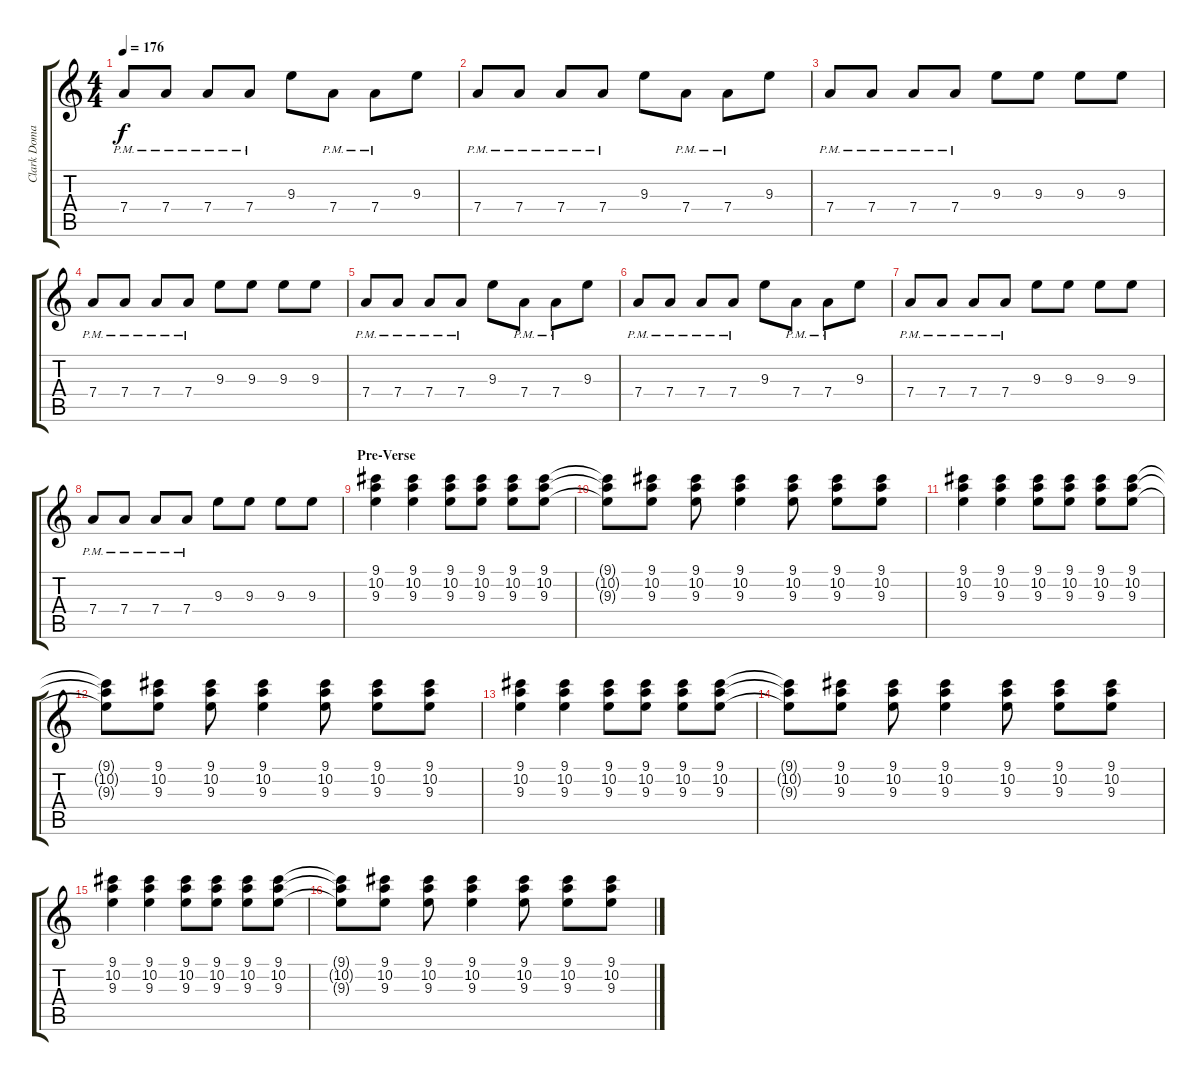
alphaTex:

\track ("Clark Domae" "Clark Doma") {instrument distortionguitar}
\staff {score tabs}
\tuning (E4 B3 G3 D3 A2 E2) {hide}
\ts (4 4)
\tempo 176
\clef g2
\ks c
7.4{pm}.8{dy f} 7.4{pm}.8 7.4{pm}.8 7.4{pm}.8 9.3.8 7.4{pm}.8 7.4{pm}.8 9.3.8 |
7.4{pm}.8 7.4{pm}.8 7.4{pm}.8 7.4{pm}.8 9.3.8 7.4{pm}.8 7.4{pm}.8 9.3.8 |
7.4{pm}.8 7.4{pm}.8 7.4{pm}.8 7.4{pm}.8 9.3.8 9.3.8 9.3.8 9.3.8 |
7.4{pm}.8 7.4{pm}.8 7.4{pm}.8 7.4{pm}.8 9.3.8 9.3.8 9.3.8 9.3.8 |
7.4{pm}.8 7.4{pm}.8 7.4{pm}.8 7.4{pm}.8 9.3.8 7.4{pm}.8 7.4{pm}.8 9.3.8 |
7.4{pm}.8 7.4{pm}.8 7.4{pm}.8 7.4{pm}.8 9.3.8 7.4{pm}.8 7.4{pm}.8 9.3.8 |
7.4{pm}.8 7.4{pm}.8 7.4{pm}.8 7.4{pm}.8 9.3.8 9.3.8 9.3.8 9.3.8 |
7.4{pm}.8 7.4{pm}.8 7.4{pm}.8 7.4{pm}.8 9.3.8 9.3.8 9.3.8 9.3.8 |
\section ("" "Pre-Verse")
(9.1 10.2 9.3).4{volume 6} (9.1 10.2 9.3).4 (9.1 10.2 9.3).8 (9.1 10.2 9.3).8 (9.1 10.2 9.3).8 (9.1 10.2 9.3).8 |
(9.1{t} 10.2{t} 9.3{t}).8 (9.1 10.2 9.3).8 (9.1 10.2 9.3).8 (9.1 10.2 9.3).4 (9.1 10.2 9.3).8 (9.1 10.2 9.3).8 (9.1 10.2 9.3).8 |
(9.1 10.2 9.3).4 (9.1 10.2 9.3).4 (9.1 10.2 9.3).8 (9.1 10.2 9.3).8 (9.1 10.2 9.3).8 (9.1 10.2 9.3).8 |
(9.1{t} 10.2{t} 9.3{t}).8 (9.1 10.2 9.3).8 (9.1 10.2 9.3).8 (9.1 10.2 9.3).4 (9.1 10.2 9.3).8 (9.1 10.2 9.3).8 (9.1 10.2 9.3).8 |
(9.1 10.2 9.3).4 (9.1 10.2 9.3).4 (9.1 10.2 9.3).8 (9.1 10.2 9.3).8 (9.1 10.2 9.3).8 (9.1 10.2 9.3).8 |
(9.1{t} 10.2{t} 9.3{t}).8 (9.1 10.2 9.3).8 (9.1 10.2 9.3).8 (9.1 10.2 9.3).4 (9.1 10.2 9.3).8 (9.1 10.2 9.3).8 (9.1 10.2 9.3).8 |
(9.1 10.2 9.3).4 (9.1 10.2 9.3).4 (9.1 10.2 9.3).8 (9.1 10.2 9.3).8 (9.1 10.2 9.3).8 (9.1 10.2 9.3).8 |
(9.1{t} 10.2{t} 9.3{t}).8 (9.1 10.2 9.3).8 (9.1 10.2 9.3).8 (9.1 10.2 9.3).4 (9.1 10.2 9.3).8 (9.1 10.2 9.3).8 (9.1 10.2 9.3).8
